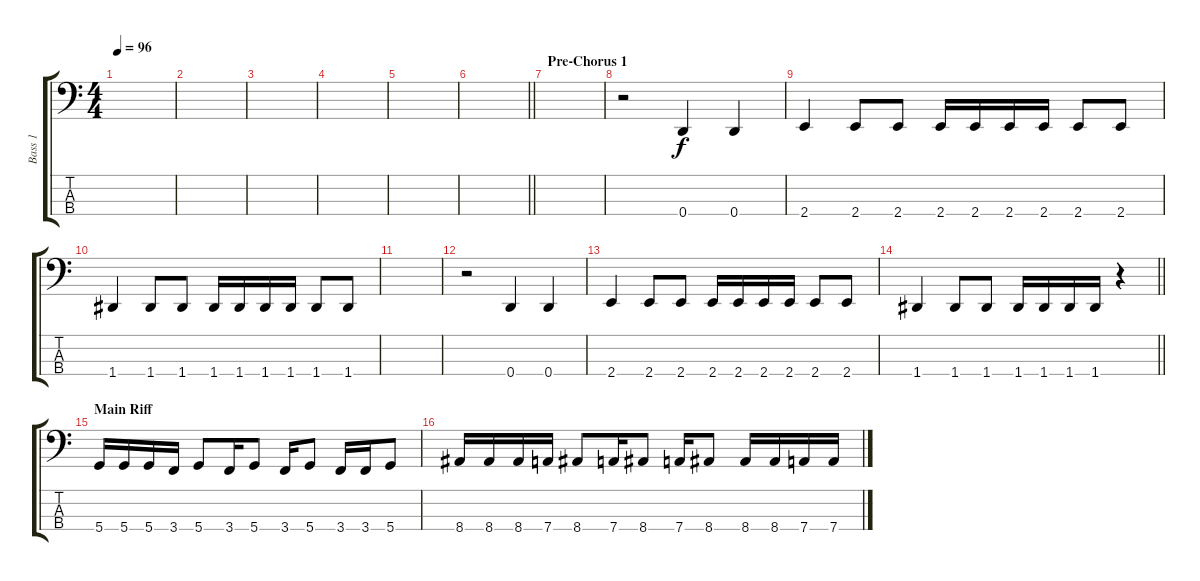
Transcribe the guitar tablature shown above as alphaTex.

\track ("Bass 1" "Bass 1") {instrument distortionguitar}
\staff {score tabs}
\tuning (G2 D2 A1 D1) {hide}
\ts (4 4)
\tempo 96
\clef f4
\ks c
|
|
|
|
|
\barLineRight lightlight
|
\section ("" "Pre-Chorus 1")
|
r.2 0.4.4 0.4.4 |
2.4.4 2.4.8 2.4.8 2.4.16 2.4.16 2.4.16 2.4.16 2.4.8 2.4.8 |
1.4.4 1.4.8 1.4.8 1.4.16 1.4.16 1.4.16 1.4.16 1.4.8 1.4.8 |
|
r.2 0.4.4 0.4.4 |
2.4.4 2.4.8 2.4.8 2.4.16 2.4.16 2.4.16 2.4.16 2.4.8 2.4.8 |
\barLineRight lightlight
1.4.4 1.4.8 1.4.8 1.4.16 1.4.16 1.4.16 1.4.16 r.4 |
\section ("" "Main Riff")
5.4.16 5.4.16 5.4.16 3.4.16 5.4.8 3.4.16 5.4.8 3.4.16 5.4.8 3.4.16 3.4.16 5.4.8 |
8.4.16 8.4.16 8.4.16 7.4.16 8.4.8 7.4.16 8.4.8 7.4.16 8.4.8 8.4.16 8.4.16 7.4.16 7.4.16
